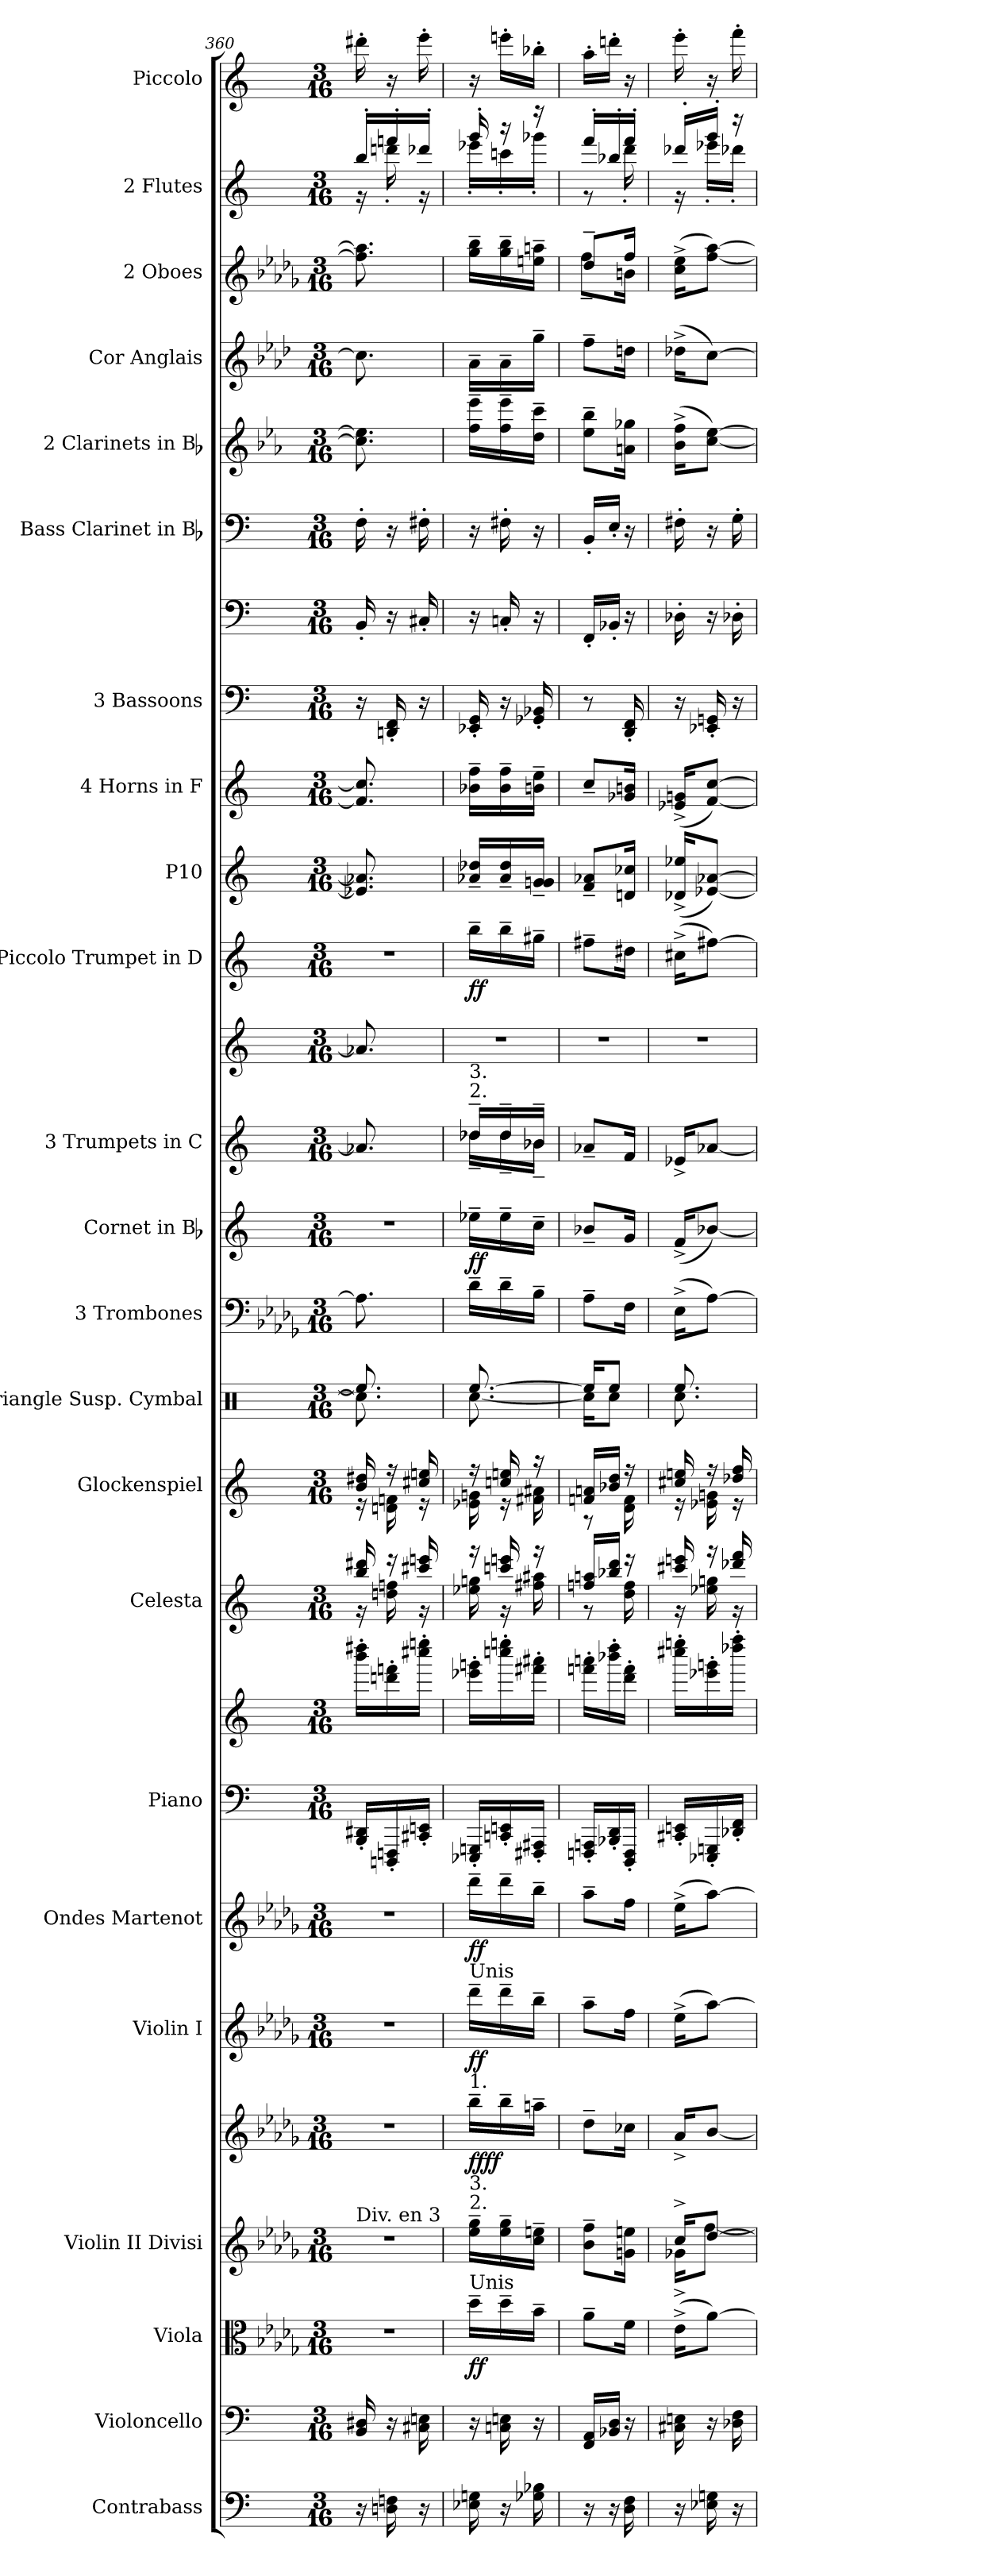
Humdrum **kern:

**kern	**kern	**kern	**dynam	**kern	**kern	**dynam	**kern	**dynam	**kern	**dynam	**kern	**kern	**kern	**kern	**kern	**kern	**kern	**dynam	**kern	**kern	**kern	**dynam	**kern	**kern	**kern	**kern	**kern	**kern	**kern	**kern	**kern	**kern
*part23	*part22	*part21	*part21	*part20	*part20	*part20	*part19	*part19	*part18	*part18	*part17	*part17	*part16	*part15	*part14	*part13	*part12	*part12	*part11	*part11	*part10	*part10	*part9	*part8	*part7	*part7	*part6	*part5	*part4	*part3	*part2	*part1
*staff27	*staff26	*staff25	*staff25	*staff24	*staff23	*staff23/24	*staff22	*staff22	*staff21	*staff21	*staff20	*staff19	*staff18	*staff17	*staff16	*staff15	*staff14	*staff14	*staff13	*staff12	*staff11	*staff11	*staff10	*staff9	*staff8	*staff7	*staff6	*staff5	*staff4	*staff3	*staff2	*staff1
*I"Contrabass	*I"Violoncello	*I"Viola	*	*I"Violin II Divisi	*	*	*I"Violin I	*	*I"Ondes Martenot	*	*I"Piano	*	*I"Celesta	*I"Glockenspiel	*I"Triangle Susp. Cymbal	*I"3 Trombones	*I"Cornet in Bb	*	*I"3 Trumpets in C	*	*I"Piccolo Trumpet in D	*	*I"P10	*I"4 Horns in F	*I"3 Bassoons	*	*I"Bass Clarinet in Bb	*I"2 Clarinets in Bb	*I"Cor Anglais	*I"2 Oboes	*I"2 Flutes	*I"Piccolo
*I'Cb.	*I'Vc.	*I'Vla.	*	*I'Vln. II	*	*	*I'Vln. I	*	*	*	*I'Pno.	*	*I'Cel.	*I'Glock.	*	*I'Tbn.	*	*	*	*	*	*	*	*I'Hn.	*I'Bsn.	*	*I'B. Cl.	*I'Cl.	*I'C. A.	*I'Ob.	*I'Fl.	*I'Picc.
*clefF4	*clefF4	*clefC3	*	*clefG2	*clefG2	*	*clefG2	*	*clefG2	*	*clefF4	*clefG2	*clefG2	*clefG2	*clefX	*clefF4	*clefG2	*	*clefG2	*clefG2	*clefG2	*	*clefG2	*clefG2	*clefF4	*clefF4	*clefF4	*clefG2	*clefG2	*clefG2	*clefG2	*clefG2
*ITrd7c12	*	*	*	*	*	*	*	*	*	*	*	*	*ITrd-7c-12	*ITrd-14c-24	*	*	*ITrd1c2	*	*	*	*ITrd-1c-2	*	*ITrd4c7	*ITrd4c7	*	*	*ITrd1c2	*ITrd1c2	*ITrd4c7	*	*	*ITrd-7c-12
*k[]	*k[]	*k[b-e-a-d-g-]	*	*k[b-e-a-d-g-]	*k[b-e-a-d-g-]	*	*k[b-e-a-d-g-]	*	*k[b-e-a-d-g-]	*	*k[]	*k[]	*k[]	*k[]	*k[]	*k[b-e-a-d-g-]	*k[b-e-]	*	*k[]	*k[]	*k[f#c#]	*	*k[b-]	*k[b-]	*k[]	*k[]	*k[b-e-]	*k[b-e-a-d-g-]	*k[b-e-a-d-g-]	*k[b-e-a-d-g-]	*k[]	*k[]
*C:	*C:	*D-:	*	*D-:	*D-:	*	*D-:	*	*D-:	*	*C:	*C:	*C:	*C:	*C:	*D-:	*B-:	*	*C:	*C:	*D:	*	*F:	*F:	*	*	*	*D-:	*D-:	*D-:	*C:	*C:
*M3/16	*M3/16	*M3/16	*	*M3/16	*M3/16	*	*M3/16	*	*M3/16	*	*M3/16	*M3/16	*M3/16	*M3/16	*M3/16	*M3/16	*M3/16	*	*M3/16	*M3/16	*M3/16	*	*M3/16	*M3/16	*M3/16	*M3/16	*M3/16	*M3/16	*M3/16	*M3/16	*M3/16	*M3/16
=360	=360	=360	=360	=360	=360	=360	=360	=360	=360	=360	=360	=360	=360	=360	=360	=360	=360	=360	=360	=360	=360	=360	=360	=360	=360	=360	=360	=360	=360	=360	=360	=360
!	!	!	!	!LO:TX:a:t=Div. en 3	!	!	!	!	!	!	!	!	!	!	!	!	!	!	!	!	!	!	!	!	!	!	!	!	!	!	!	!
!	!	!LO:N:vis=1	!	!LO:N:vis=1	!LO:N:vis=1	!	!LO:N:vis=1	!	!LO:N:vis=1	!	!	!	!	!	!	!	!LO:N:vis=1	!	!	!	!LO:N:vis=1	!	!	!	!	!	!	!	!	!	!	!
*	*	*	*	*	*	*	*	*	*	*	*	*	*^	*^	*^	*	*	*	*	*	*	*	*	*	*	*	*	*	*	*	*^	*
16r	16BBi/ 16D#Xi	8.r	.	8.r	8.r	.	8.r	.	8.r	.	16BBBi/' 16DD#Xi'LL	16bbbi\' 16dddd#Xi'LL	16bbbi/ 16dddd#Xi	16r	16bbbi/ 16dddd#Xi	16r	8.Reei/]	8.Rcci\]	8.A-i\]	8.r	.	8.a-Xi/]	8.a-Xi/]	8.r	.	8.A-Xi/] 8.d-Xi]	8.B-i/] 8.fi]	16r	16BB'i/	16E-'i\	8.b-i\] 8.dd-i]	8.fi\]	8.ffi\] 8.aa-i]	16bb'i/LL	16r	16dddd#X'i\
16DDni\ 16FFni	16r	.	.	.	.	.	.	.	.	.	16DDDni/' 16FFFni'	16dddni\' 16fffni'	16r	16dddni\ 16fffni	16r	16dddni\ 16fffni	.	.	.	.	.	.	.	.	.	.	.	16DDni/' 16FFi'	16r	16r	.	.	.	16fffn'i/	16dddn'i\	16r
16r	16C#Xi\ 16Eni	.	.	.	.	.	.	.	.	.	16CC#Xi/' 16EEni'JJ	16cccc#Xi\' 16eeeeni'JJ	16cccc#Xi/ 16eeeeni	16r	16cccc#Xi/ 16eeeeni	16r	.	.	.	.	.	.	.	.	.	.	.	16r	16C#X'i/	16En'i\	.	.	.	16ddd-X'i/JJ	16r	16eeee'i\
=361	=361	=361	=361	=361	=361	=361	=361	=361	=361	=361	=361	=361	=361	=361	=361	=361	=361	=361	=361	=361	=361	=361	=361	=361	=361	=361	=361	=361	=361	=361	=361	=361	=361	=361	=361	=361
*	*	*	*	*	*	*	*	*	*	*	*	*	*	*	*	*	*	*	*	*	*	*^	*	*	*	*	*	*	*	*	*	*	*	*	*	*
!	!	!	!	!	!	!	!	!	!	!	!	!	!	!	!	!	!	!	!	!	!	!LO:TX:a:t=2.	!	!	!	!	!	!	!	!	!	!	!	!	!	!	!
!	!	!	!	!	!	!	!	!	!	!	!	!	!	!	!	!	!	!	!	!	!	!LO:TX:t=3.	!	!	!	!	!	!	!	!	!	!	!	!	!	!	!
!	!	!	!	!	!	!	!LO:TX:a:t=Unis	!	!	!	!	!	!	!	!	!	!	!	!	!	!	!	!	!	!	!	!	!	!	!	!	!	!	!	!	!	!
!	!	!	!	!	!LO:TX:a:t=1.	!	!	!	!	!	!	!	!	!	!	!	!	!	!	!	!	!	!	!	!	!	!	!	!	!	!	!	!	!	!	!	!
!	!	!	!	!LO:TX:a:t=2.	!	!	!	!	!	!	!	!	!	!	!	!	!	!	!	!	!	!	!	!	!	!	!	!	!	!	!	!	!	!	!	!	!
!	!	!	!	!LO:TX:t=3.	!	!	!	!	!	!	!	!	!	!	!	!	!	!	!	!	!	!	!	!	!	!	!	!	!	!	!	!	!	!	!	!	!
!	!	!LO:TX:a:t=Unis	!	!	!	!	!	!	!	!	!	!	!	!	!	!	!	!	!	!	!	!	!	!	!	!	!	!	!	!	!	!	!	!	!	!	!
!	!	!	!	!	!	!	!	!	!	!	!	!	!	!	!	!	!	!	!	!	!	!	!	!LO:N:vis=1	!	!	!	!	!	!	!	!	!	!	!	!	!
16EE-Xi\ 16GGni	16r	16dd-~i\LL	ff	16ee-i\~ 16gg-i~LL	16bb-~i\LL	ff ff	16ddd-~i\LL	ff	16ddd-~i\LL	ff	16EEE-Xi/' 16GGGni'LL	16eee-Xi\' 16gggni'LL	16r	16eee-Xi\ 16gggni	16r	16eee-Xi\ 16gggni	[>8.Reei/	[<8.Rcci\	16d-~i\LL	16dd-X~i\LL	ff	16dd-X~i/LL	16dd-~i\LL	8.r	16ccc#~i\LL	ff	16d-Xi/~ 16g-Xi~LL	16e-Xi\~ 16b-i~LL	16EE-Xi/' 16GGi'	16r	16r	16ee-i\~ 16ddd-i~LL	16d-~i\LL	16gg-i\~ 16bb-i~LL	16ggg'i/	16eee-X'i\LL	16r
16r	16Cni\ 16Eni	16dd-~i\	.	16ee-i\~ 16gg-i~	16bb-~i\	.	16ddd-~i\	.	16ddd-~i\	.	16CCni/' 16EEni'	16ccccni\' 16eeeeni'	16ccccni/ 16eeeeni	16r	16ccccni/ 16eeeeni	16r	.	.	16d-~i\	16dd-~i\	.	16dd-~i/	16dd-~i\	.	16ccc#~i\	.	16d-i/~ 16g-i~	16e-i\~ 16b-i~	16r	16Cn'i/	16En'i\	16ee-i\~ 16ddd-i~	16d-~i\	16gg-i\~ 16bb-i~	16r	16cccn'i\	16eeeen'i\LL
16GG-Xi\ 16BB-Xi	16r	16b-~i\JJ	.	16cci\~ 16eeni~JJ	16aan~i\JJ	.	16bb-~i\JJ	.	16bb-~i\JJ	.	16FFF#Xi/' 16AAA#Xi'JJ	16fff#Xi\' 16aaa#Xi'JJ	16r	16fff#Xi\ 16aaa#Xi	16r	16fff#Xi\ 16aaa#Xi	.	.	16B-~i\JJ	16b-~i\JJ	.	16b-X~i/JJ	16b-~i\JJ	.	16aa#X~i\JJ	.	16cni/~ 16ci~JJ	16eni\~ 16ai~JJ	16GG-Xi/' 16BB-Xi'	16r	16r	16cci\~ 16bb-i~JJ	16cc~i\JJ	16eeni\~ 16aani~JJ	16r	16ggg-X'i\JJ	16bbb-X'i\JJ
=362	=362	=362	=362	=362	=362	=362	=362	=362	=362	=362	=362	=362	=362	=362	=362	=362	=362	=362	=362	=362	=362	=362	=362	=362	=362	=362	=362	=362	=362	=362	=362	=362	=362	=362	=362	=362	=362
!	!	!	!	!	!	!	!	!	!	!	!	!	!	!	!	!	!	!	!	!	!	!LO:TX:a:t=2. et 3.	!	!	!	!	!	!	!	!	!	!	!	!	!	!	!
!	!	!	!	!	!	!	!	!	!	!	!	!	!	!	!	!	!	!	!	!	!	!	!	!LO:N:vis=1	!	!	!	!	!	!	!	!	!	!	!	!	!
*	*	*	*	*	*	*	*	*	*	*	*	*	*	*	*	*	*	*	*	*	*	*v	*v	*	*	*	*	*	*	*	*	*	*	*^	*	*	*
16r	16FFi/ 16AAiLL	8a-~i\L	.	8b-i\~ 8ffi~L	8dd-~i\L	.	8aa-~i\L	.	8aa-~i\L	.	16FFFni/' 16AAAni'LL	16fffni\' 16aaani'LL	16fffni/ 16aaaniLL	8r	16fffni/ 16aaaniLL	8r	16Reei/KL]	16Rcci\KL]	8A-~i\L	8a-X~i/L	.	8a-X~i/L	8.r	8gg#X~i\L	.	8B-i/~ 8d-Xi~L	8f~i/L	8r	16FF'i/LL	16AA'i/LL	8dd-i\~ 8aa-i~L	8b-~i\L	8dd-~i/L	8ff~i\L	16fff'i/LL	8r	16aaa'i\LL
16r	16BB-Xi/ 16DiJJ	.	.	.	.	.	.	.	.	.	16BBB-Xi/' 16DDi'	16bbb-Xi\' 16ddddi'	16bbb-Xi/ 16ddddiJJ	.	16bbb-Xi/ 16ddddiJJ	.	8Reei/J	8Rcci\J	.	.	.	.	.	.	.	.	.	.	16BB-X'i/JJ	16D'i/JJ	.	.	.	.	16bb-X'i/	.	16ddddn'i\JJ
16DDi\ 16FFi	16r	16fi\Jk	.	16gni\ 16eeniJk	16cc-Xi\Jk	.	16ffi\Jk	.	16ffi\Jk	.	16DDDi/' 16FFFi'JJ	16dddi\' 16fffi'JJ	16r	16dddi\ 16fffi	16r	16dddi\ 16fffi	.	.	16Fi\Jk	16fi/Jk	.	16fi/Jk	.	16ee#Xi\Jk	.	16Gni/ 16f-XiJk	16c-Xi/ 16eniJk	16DDi/' 16FFi'	16r	16r	16gni\ 16ff-XiJk	16gni\Jk	16ffi/Jk	16bni\Jk	16fff'i/JJ	16ddd'i\	16r
=363	=363	=363	=363	=363	=363	=363	=363	=363	=363	=363	=363	=363	=363	=363	=363	=363	=363	=363	=363	=363	=363	=363	=363	=363	=363	=363	=363	=363	=363	=363	=363	=363	=363	=363	=363	=363	=363
*	*	*	*	*^	*	*	*	*	*	*	*	*	*	*	*	*	*	*	*	*	*	*	*	*	*	*	*	*	*	*	*	*	*	*	*	*	*
!	!	!	!	!	!	!	!	!	!	!	!	!	!	!	!	!	!	!	!	!	!	!	!	!LO:N:vis=1	!	!	!	!	!	!	!	!	!	!	!	!	!	!
*	*	*	*	*	*	*	*	*	*	*	*	*	*	*	*	*	*	*	*	*	*	*	*	*	*	*	*	*	*	*	*	*	*	*v	*v	*	*	*
16r	16C#Xi\ 16Eni	(16e-^i\KL	.	16cc^i/KL	16g-X^i\KL	16a-^i/KL	.	(16ee-^i\KL	.	(16ee-^i\KL	.	16CC#Xi/' 16EEni'LL	16cccc#Xi\' 16eeeeni'LL	16cccc#Xi/ 16eeeeni	16r	16cccc#Xi/ 16eeeeni	16r	8.Reei/	8.Rcci\	(16E-^i\KL	(16e-^i/KL	.	16e-X^i/KL	8.r	(16dd#X^i\KL	.	(16G-Xi/^ 16a-Xi^KL	(16A-Xi/^ 16cni^KL	16r	16D-X'i\	16En'i\	(16a-i\^ 16ee-i^KL	(16g-X^i\KL	(16cci\^ 16ee-i^KL	16ddd-X'i/LL	16r	16eeee'i\
16EE-Xi\ 16GGni	16r	[>8a-i\J)	.	[>8dd-i/J	[<8ffi\J	[<8b-i/J	.	[>8aa-i\J)	.	[>8aa-i\J)	.	16EEE-Xi/' 16GGGni'	16eee-Xi\' 16gggni'	16r	16eee-Xi\ 16gggni	16r	16eee-Xi\ 16gggni	.	.	[>8A-i\J)	[<8a-Xi/J)	.	[<8a-Xi/J	.	[>8gg#Xi\J)	.	[<8A-Xi/ [>8d-XiJ)	[<8B-i/ [>8fiJ)	16EE-Xi/' 16GGni'	16r	16r	[<8b-i\ [>8dd-iJ)	[>8fi\J)	[<8ffi\ [>8aa-iJ)	16ggg'i/JJ	16eee-X'i\LL	16r
16r	16D-Xi\ 16Fi	.	.	.	.	.	.	.	.	.	.	16DD-Xi/' 16FFi'JJ	16dddd-Xi\' 16ffffi'JJ	16dddd-Xi/ 16ffffi	16r	16dddd-Xi/ 16ffffi	16r	.	.	.	.	.	.	.	.	.	.	.	16r	16D-X'i\	16F'i\	.	.	.	16r	16ddd-X'i\JJ	16ffff'i\
*	*	*	*	*	*	*	*	*	*	*	*	*	*	*v	*v	*	*	*v	*v	*	*	*	*	*	*	*	*	*	*	*	*	*	*	*	*v	*v	*
*	*	*	*	*v	*v	*	*	*	*	*	*	*	*	*	*v	*v	*	*	*	*	*	*	*	*	*	*	*	*	*	*	*	*	*	*
=	=	=	=	=	=	=	=	=	=	=	=	=	=	=	=	=	=	=	=	=	=	=	=	=	=	=	=	=	=	=	=	=
*-	*-	*-	*-	*-	*-	*-	*-	*-	*-	*-	*-	*-	*-	*-	*-	*-	*-	*-	*-	*-	*-	*-	*-	*-	*-	*-	*-	*-	*-	*-	*-	*-
